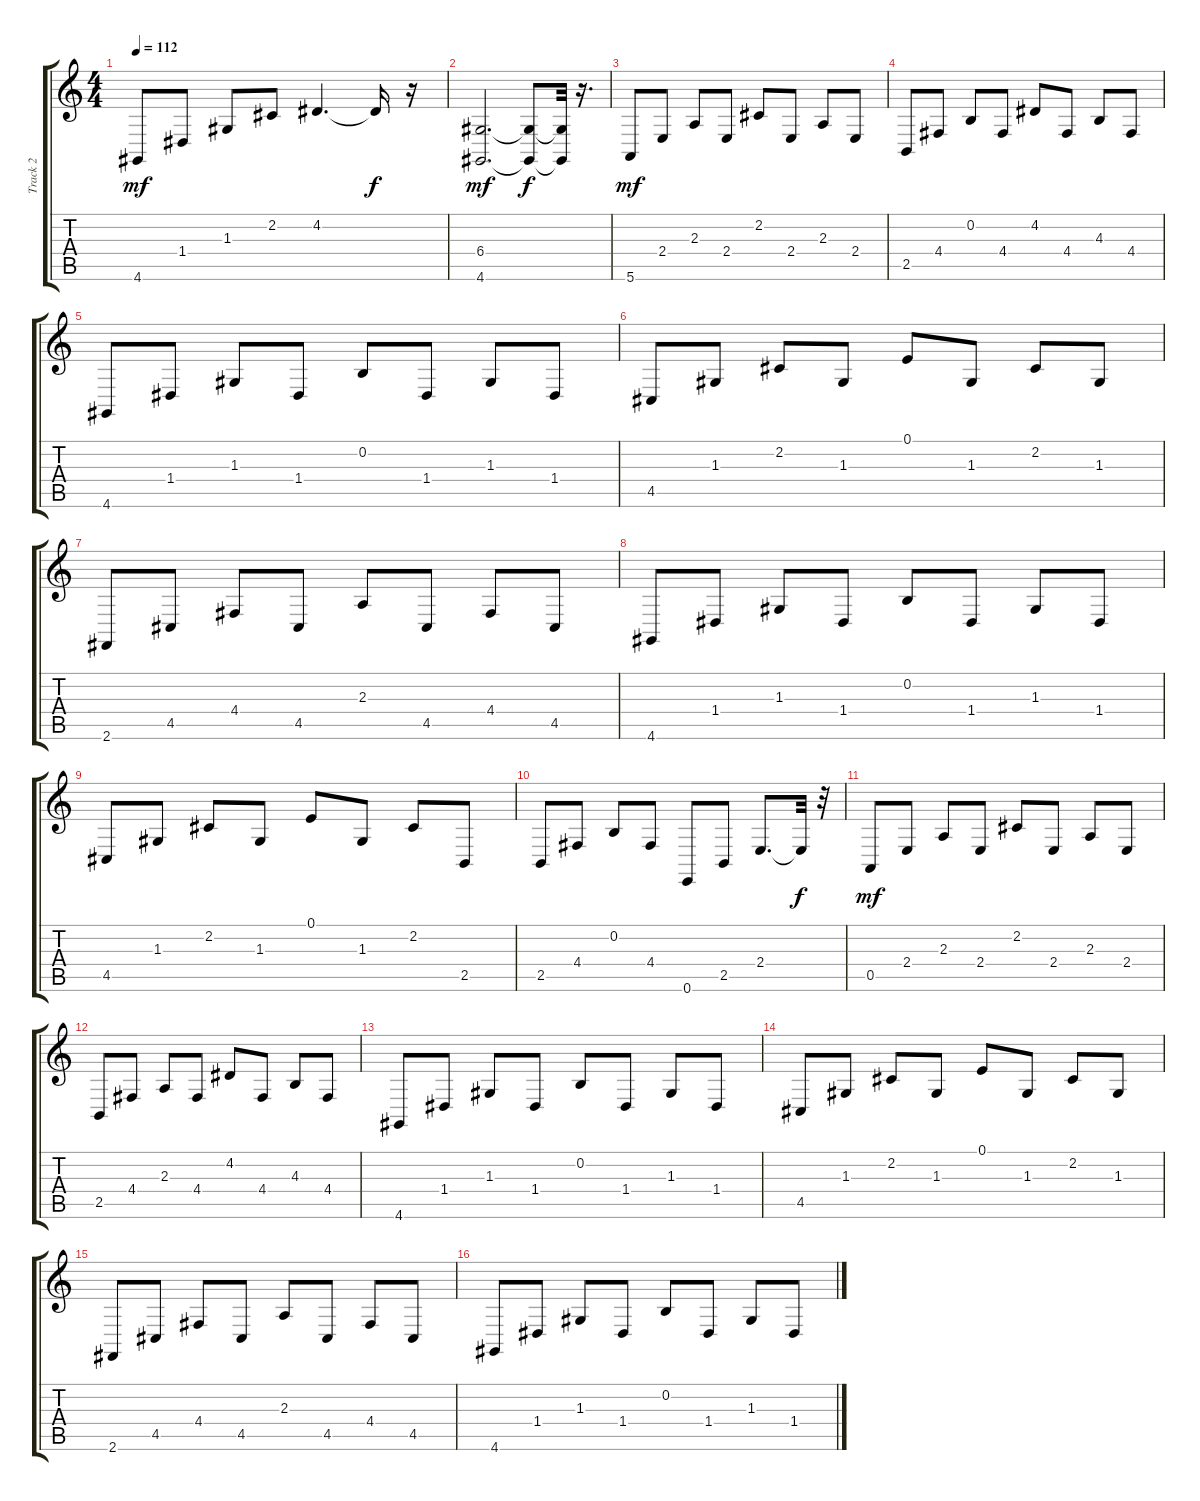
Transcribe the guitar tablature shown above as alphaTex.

\track ("Track 2" "Track 2") {instrument acousticgrandpiano}
\staff {score tabs}
\tuning (E4 B3 G3 D3 A2 E2) {hide}
\ts (4 4)
\tempo 112
\clef g2
\ks c
4.6.8{dy mf} 1.4.8 1.3.8 2.2.8 4.2.4{d} 4.2{t}.16{dy f} r.16 |
(6.4 4.6).2{d dy mf} (6.4{t} 4.6{t}).8{dy f} (6.4{t} 4.6{t}).32 r.16{d} |
5.6.8{dy mf} 2.4.8 2.3.8 2.4.8 2.2.8 2.4.8 2.3.8 2.4.8 |
2.5.8 4.4.8 0.2.8 4.4.8 4.2.8 4.4.8 4.3.8 4.4.8 |
4.6.8 1.4.8 1.3.8 1.4.8 0.2.8 1.4.8 1.3.8 1.4.8 |
4.5.8 1.3.8 2.2.8 1.3.8 0.1.8 1.3.8 2.2.8 1.3.8 |
2.6.8 4.5.8 4.4.8 4.5.8 2.3.8 4.5.8 4.4.8 4.5.8 |
4.6.8 1.4.8 1.3.8 1.4.8 0.2.8 1.4.8 1.3.8 1.4.8 |
4.5.8 1.3.8 2.2.8 1.3.8 0.1.8 1.3.8 2.2.8 2.5.8 |
2.5.8 4.4.8 0.2.8 4.4.8 0.6.8 2.5.8 2.4.8{d} 2.4{t}.32{dy f} r.32 |
0.5.8{dy mf} 2.4.8 2.3.8 2.4.8 2.2.8 2.4.8 2.3.8 2.4.8 |
2.5.8 4.4.8 2.3.8 4.4.8 4.2.8 4.4.8 4.3.8 4.4.8 |
4.6.8 1.4.8 1.3.8 1.4.8 0.2.8 1.4.8 1.3.8 1.4.8 |
4.5.8 1.3.8 2.2.8 1.3.8 0.1.8 1.3.8 2.2.8 1.3.8 |
2.6.8 4.5.8 4.4.8 4.5.8 2.3.8 4.5.8 4.4.8 4.5.8 |
4.6.8 1.4.8 1.3.8 1.4.8 0.2.8 1.4.8 1.3.8 1.4.8
